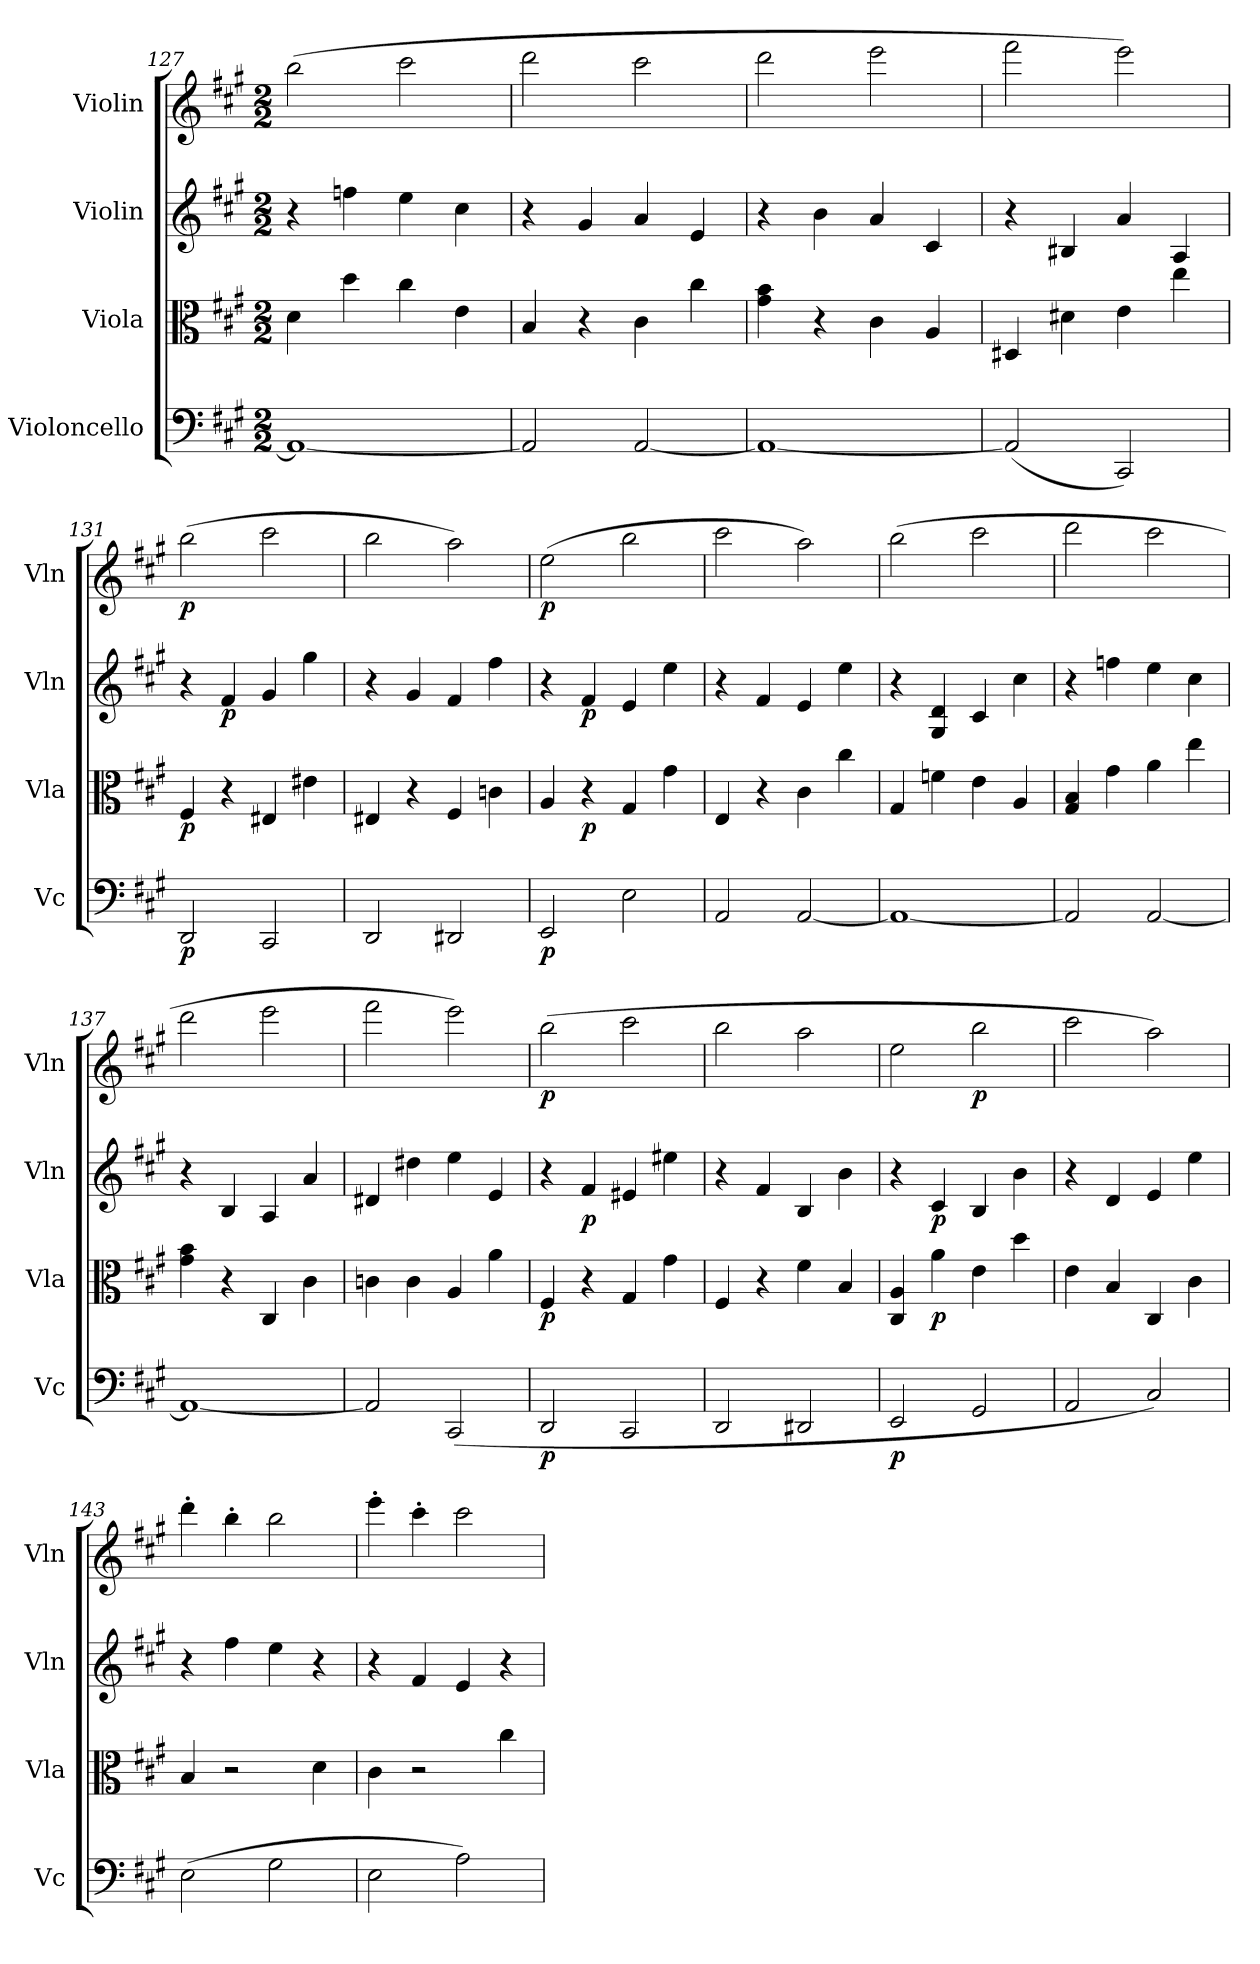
**kern	**dynam	**kern	**dynam	**kern	**dynam	**kern	**dynam
*part4	*part4	*part3	*part3	*part2	*part2	*part1	*part1
*staff4	*staff4	*staff3	*staff3	*staff2	*staff2	*staff1	*staff1
*I"Violoncello	*	*I"Viola	*	*I"Violin	*	*I"Violin	*
*I'Vc	*	*I'Vla	*	*I'Vln	*	*I'Vln	*
*clefF4	*	*clefC3	*	*clefG2	*	*clefG2	*
*k[f#c#g#]	*	*k[f#c#g#]	*	*k[f#c#g#]	*	*k[f#c#g#]	*
*M2/2	*	*M2/2	*	*M2/2	*	*M2/2	*
=127	=127	=127	=127	=127	=127	=127	=127
1AA_	.	4d\	.	4r	.	(2bb\	.
.	.	4dd\	.	4ffn\	.	.	.
.	.	4cc#\	.	4ee\	.	2ccc#\	.
.	.	4e\	.	4cc#\	.	.	.
=128	=128	=128	=128	=128	=128	=128	=128
2AA/]	.	4B/	.	4r	.	2ddd\	.
.	.	4r	.	4g#/	.	.	.
[2AA/	.	4c#\	.	4a/	.	2ccc#\	.
.	.	4cc#\	.	4e/	.	.	.
=129	=129	=129	=129	=129	=129	=129	=129
1AA_	.	4g#\ 4b\	.	4r	.	2ddd\	.
.	.	4r	.	4b\	.	.	.
.	.	4c#\	.	4a/	.	2eee\	.
.	.	4A/	.	4c#/	.	.	.
=130	=130	=130	=130	=130	=130	=130	=130
(2AA/]	.	4D#X/	.	4r	.	2fff#\	.
.	.	4d#X\	.	4B#X/	.	.	.
2CC#/)	.	4e\	.	4a/	.	2eee\)	.
.	.	4ee\	.	4A/	.	.	.
=131	=131	=131	=131	=131	=131	=131	=131
2DD/	p	4F#/	p	4r	.	(2bb\	p
.	.	4r	.	4f#/	p	.	.
2CC#/	.	4E#X/	.	4g#/	.	2ccc#\	.
.	.	4e#X\	.	4gg#\	.	.	.
=132	=132	=132	=132	=132	=132	=132	=132
2DD/	.	4E#X/	.	4r	.	2bb\	.
.	.	4r	.	4g#/	.	.	.
2DD#X/	.	4F#/	.	4f#/	.	2aa\)	.
.	.	4cn\	.	4ff#\	.	.	.
=133	=133	=133	=133	=133	=133	=133	=133
2EE/	p	4A/	.	4r	.	(2ee\	p
.	.	4r	p	4f#/	p	.	.
2E\	.	4G#/	.	4e/	.	2bb\	.
.	.	4g#\	.	4ee\	.	.	.
=134	=134	=134	=134	=134	=134	=134	=134
2AA/	.	4E/	.	4r	.	2ccc#\	.
.	.	4r	.	4f#/	.	.	.
[2AA/	.	4c#\	.	4e/	.	2aa\)	.
.	.	4cc#\	.	4ee\	.	.	.
=135	=135	=135	=135	=135	=135	=135	=135
1AA_	.	4G#/	.	4r	.	(2bb\	.
.	.	4fn\	.	4G#/ 4d/	.	.	.
.	.	4e\	.	4c#/	.	2ccc#\	.
.	.	4A/	.	4cc#\	.	.	.
=136	=136	=136	=136	=136	=136	=136	=136
2AA/]	.	4G#/ 4B/	.	4r	.	2ddd\	.
.	.	4g#\	.	4ffn\	.	.	.
[2AA/	.	4a\	.	4ee\	.	2ccc#\	.
.	.	4ee\	.	4cc#\	.	.	.
=137	=137	=137	=137	=137	=137	=137	=137
1AA_	.	4g#\ 4b\	.	4r	.	2ddd\	.
.	.	4r	.	4B/	.	.	.
.	.	4C#/	.	4A/	.	2eee\	.
.	.	4c#\	.	4a/	.	.	.
=138	=138	=138	=138	=138	=138	=138	=138
2AA/]	.	4cn\	.	4d#X/	.	2fff#\	.
.	.	4c\	.	4dd#X\	.	.	.
(2CC#/	.	4A/	.	4ee\	.	2eee\)	.
.	.	4a\	.	4e/	.	.	.
=139	=139	=139	=139	=139	=139	=139	=139
2DD/	p	4F#/	p	4r	.	(2bb\	p
.	.	4r	.	4f#/	p	.	.
2CC#/	.	4G#/	.	4e#X/	.	2ccc#\	.
.	.	4g#\	.	4ee#X\	.	.	.
=140	=140	=140	=140	=140	=140	=140	=140
2DD/	.	4F#/	.	4r	.	2bb\	.
.	.	4r	.	4f#/	.	.	.
2DD#X/	.	4f#\	.	4B/	.	2aa\	.
.	.	4B/	.	4b\	.	.	.
=141	=141	=141	=141	=141	=141	=141	=141
2EE/	p	4C#/ 4A/	.	4r	.	2ee\	.
.	.	4a\	p	4c#/	p	.	.
2GG#/	.	4e\	.	4B/	.	2bb\	p
.	.	4dd\	.	4b\	.	.	.
=142	=142	=142	=142	=142	=142	=142	=142
2AA/	.	4e\	.	4r	.	2ccc#\	.
.	.	4B/	.	4d/	.	.	.
2C#/)	.	4C#/	.	4e/	.	2aa\)	.
.	.	4c#\	.	4ee\	.	.	.
=143	=143	=143	=143	=143	=143	=143	=143
(2E\	.	4B/	.	4r	.	4ddd'\	.
.	.	2r	.	4ff#\	.	4bb'\	.
2G#\	.	.	.	4ee\	.	2bb\	.
.	.	4d\	.	4r	.	.	.
=144	=144	=144	=144	=144	=144	=144	=144
2E\	.	4c#\	.	4r	.	4eee'\	.
.	.	2r	.	4f#/	.	4ccc#'\	.
2A\)	.	.	.	4e/	.	2ccc#\	.
.	.	4cc#\	.	4r	.	.	.
=	=	=	=	=	=	=	=
*-	*-	*-	*-	*-	*-	*-	*-
